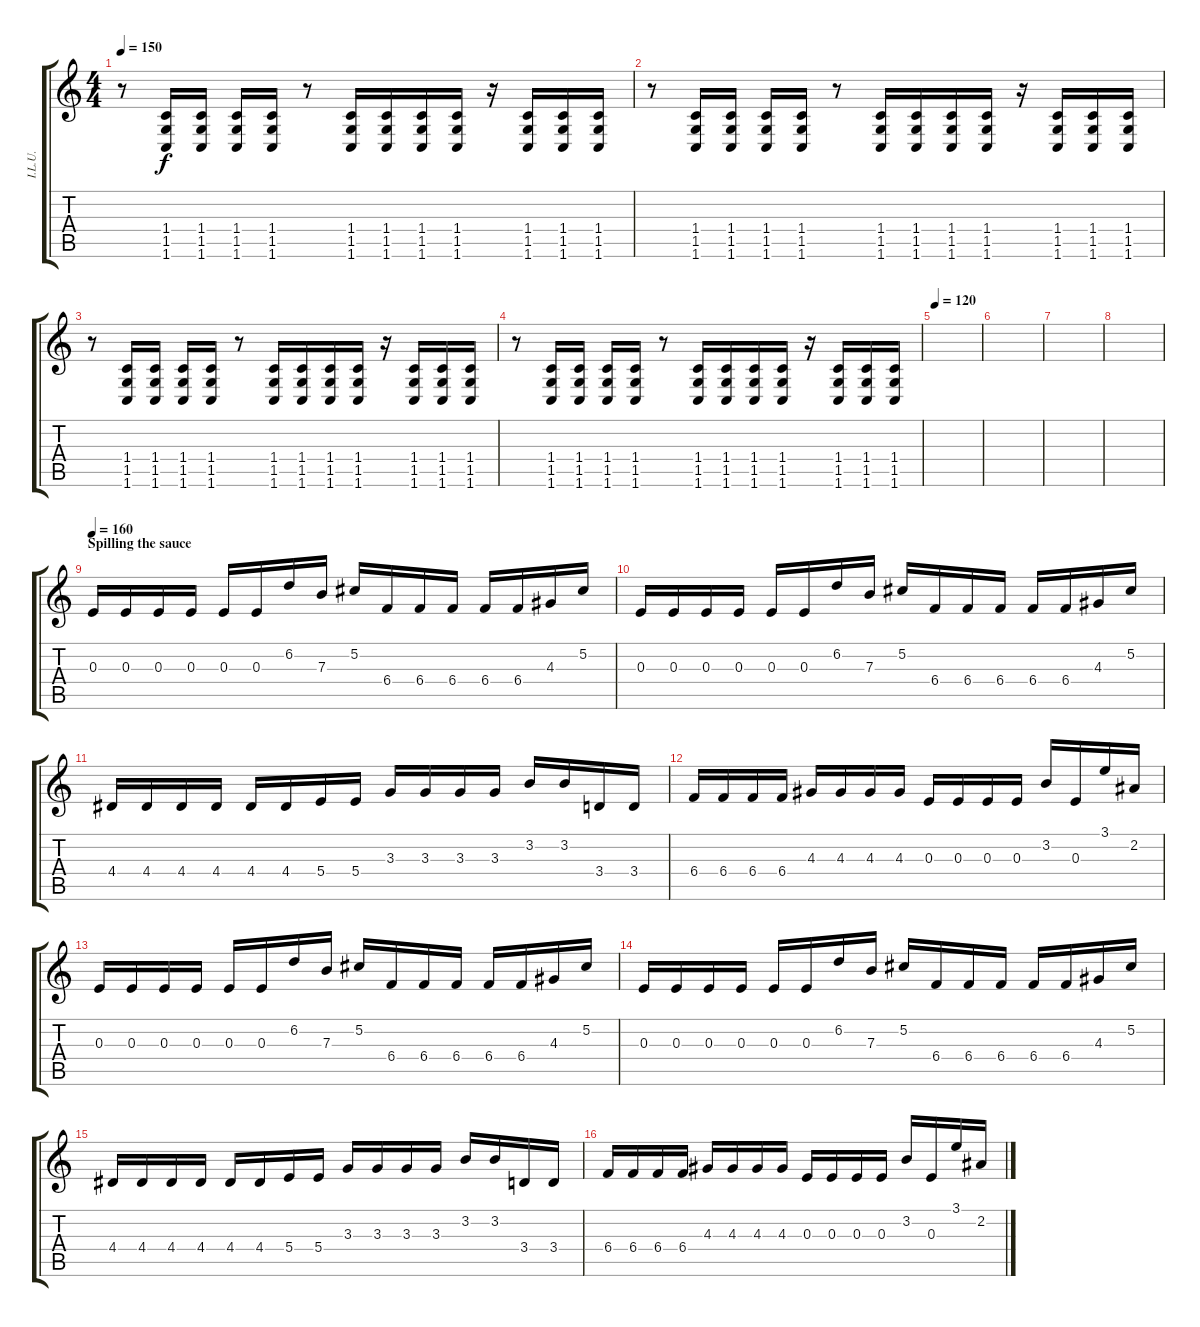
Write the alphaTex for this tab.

\track ("I.L.U." "I.L.U.") {instrument distortionguitar}
\staff {score tabs}
\tuning (Db4 Ab3 E3 B2 Gb2 B1) {hide}
\ts (4 4)
\tempo 150
\clef g2
\ks c
r.8{dy f} (1.4 1.5 1.6).16 (1.4 1.5 1.6).16 (1.4 1.5 1.6).16 (1.4 1.5 1.6).16 r.8 (1.4 1.5 1.6).16 (1.4 1.5 1.6).16 (1.4 1.5 1.6).16 (1.4 1.5 1.6).16 r.16 (1.4 1.5 1.6).16 (1.4 1.5 1.6).16 (1.4 1.5 1.6).16 |
r.8 (1.4 1.5 1.6).16 (1.4 1.5 1.6).16 (1.4 1.5 1.6).16 (1.4 1.5 1.6).16 r.8 (1.4 1.5 1.6).16 (1.4 1.5 1.6).16 (1.4 1.5 1.6).16 (1.4 1.5 1.6).16 r.16 (1.4 1.5 1.6).16 (1.4 1.5 1.6).16 (1.4 1.5 1.6).16 |
r.8 (1.4 1.5 1.6).16 (1.4 1.5 1.6).16 (1.4 1.5 1.6).16 (1.4 1.5 1.6).16 r.8 (1.4 1.5 1.6).16 (1.4 1.5 1.6).16 (1.4 1.5 1.6).16 (1.4 1.5 1.6).16 r.16 (1.4 1.5 1.6).16 (1.4 1.5 1.6).16 (1.4 1.5 1.6).16 |
r.8 (1.4 1.5 1.6).16 (1.4 1.5 1.6).16 (1.4 1.5 1.6).16 (1.4 1.5 1.6).16 r.8 (1.4 1.5 1.6).16 (1.4 1.5 1.6).16 (1.4 1.5 1.6).16 (1.4 1.5 1.6).16 r.16 (1.4 1.5 1.6).16 (1.4 1.5 1.6).16 (1.4 1.5 1.6).16 |
\tempo 120
|
|
|
|
\section ("" "Spilling the sauce")
\tempo 160
0.3.16 0.3.16 0.3.16 0.3.16 0.3.16 0.3.16 6.2.16 7.3.16 5.2.16 6.4.16 6.4.16 6.4.16 6.4.16 6.4.16 4.3.16 5.2.16 |
0.3.16 0.3.16 0.3.16 0.3.16 0.3.16 0.3.16 6.2.16 7.3.16 5.2.16 6.4.16 6.4.16 6.4.16 6.4.16 6.4.16 4.3.16 5.2.16 |
4.4.16 4.4.16 4.4.16 4.4.16 4.4.16 4.4.16 5.4.16 5.4.16 3.3.16 3.3.16 3.3.16 3.3.16 3.2.16 3.2.16 3.4.16 3.4.16 |
6.4.16 6.4.16 6.4.16 6.4.16 4.3.16 4.3.16 4.3.16 4.3.16 0.3.16 0.3.16 0.3.16 0.3.16 3.2.16 0.3.16 3.1.16 2.2.16 |
0.3.16 0.3.16 0.3.16 0.3.16 0.3.16 0.3.16 6.2.16 7.3.16 5.2.16 6.4.16 6.4.16 6.4.16 6.4.16 6.4.16 4.3.16 5.2.16 |
0.3.16 0.3.16 0.3.16 0.3.16 0.3.16 0.3.16 6.2.16 7.3.16 5.2.16 6.4.16 6.4.16 6.4.16 6.4.16 6.4.16 4.3.16 5.2.16 |
4.4.16 4.4.16 4.4.16 4.4.16 4.4.16 4.4.16 5.4.16 5.4.16 3.3.16 3.3.16 3.3.16 3.3.16 3.2.16 3.2.16 3.4.16 3.4.16 |
6.4.16 6.4.16 6.4.16 6.4.16 4.3.16 4.3.16 4.3.16 4.3.16 0.3.16 0.3.16 0.3.16 0.3.16 3.2.16 0.3.16 3.1.16 2.2.16
